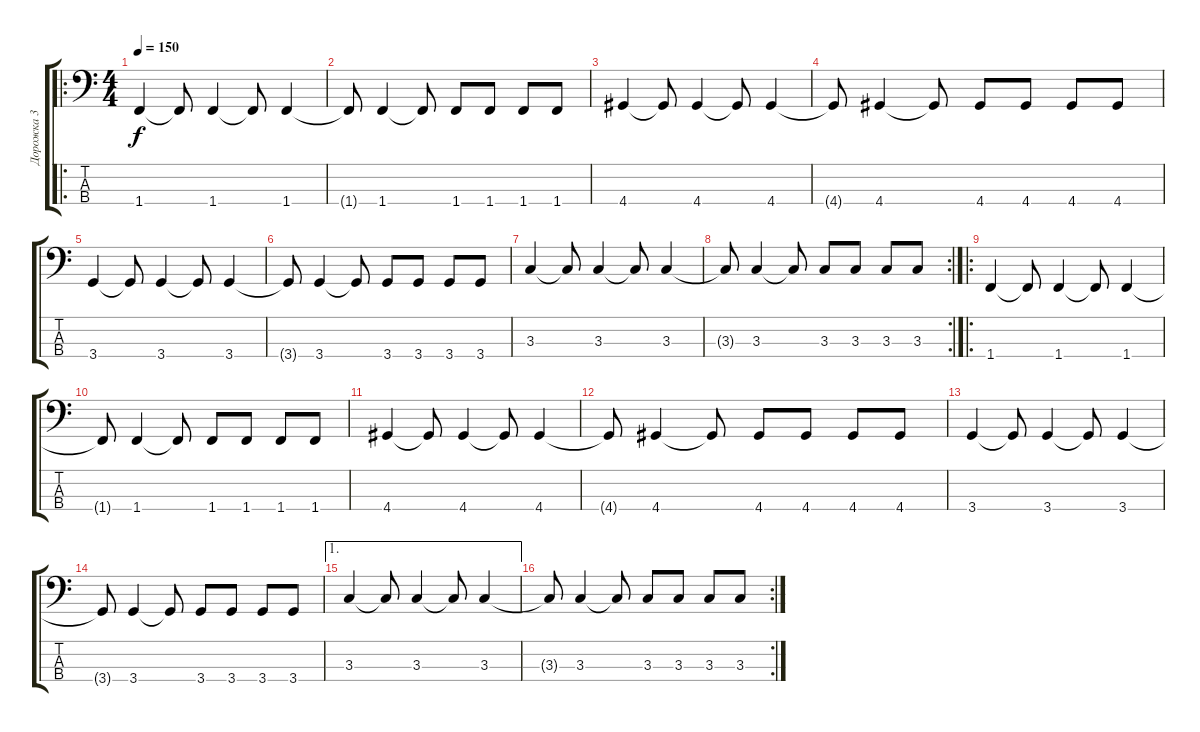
\track ("Дорожка 3" "Дорожка 3") {instrument electricbassfinger}
\staff {score tabs}
\tuning (G2 D2 A1 E1) {hide}
\ro
\ts (4 4)
\tempo 150
\clef f4
\ks c
1.4.4{dy f} 1.4{t}.8 1.4.4 1.4{t}.8 1.4.4 |
1.4{t}.8 1.4.4 1.4{t}.8 1.4.8 1.4.8 1.4.8 1.4.8 |
4.4.4 4.4{t}.8 4.4.4 4.4{t}.8 4.4.4 |
4.4{t}.8 4.4.4 4.4{t}.8 4.4.8 4.4.8 4.4.8 4.4.8 |
3.4.4 3.4{t}.8 3.4.4 3.4{t}.8 3.4.4 |
3.4{t}.8 3.4.4 3.4{t}.8 3.4.8 3.4.8 3.4.8 3.4.8 |
3.3.4 3.3{t}.8 3.3.4 3.3{t}.8 3.3.4 |
\rc 2
3.3{t}.8 3.3.4 3.3{t}.8 3.3.8 3.3.8 3.3.8 3.3.8 |
\ro
1.4.4 1.4{t}.8 1.4.4 1.4{t}.8 1.4.4 |
1.4{t}.8 1.4.4 1.4{t}.8 1.4.8 1.4.8 1.4.8 1.4.8 |
4.4.4 4.4{t}.8 4.4.4 4.4{t}.8 4.4.4 |
4.4{t}.8 4.4.4 4.4{t}.8 4.4.8 4.4.8 4.4.8 4.4.8 |
3.4.4 3.4{t}.8 3.4.4 3.4{t}.8 3.4.4 |
3.4{t}.8 3.4.4 3.4{t}.8 3.4.8 3.4.8 3.4.8 3.4.8 |
\ae 1
3.3.4 3.3{t}.8 3.3.4 3.3{t}.8 3.3.4 |
\rc 2
3.3{t}.8 3.3.4 3.3{t}.8 3.3.8 3.3.8 3.3.8 3.3.8
